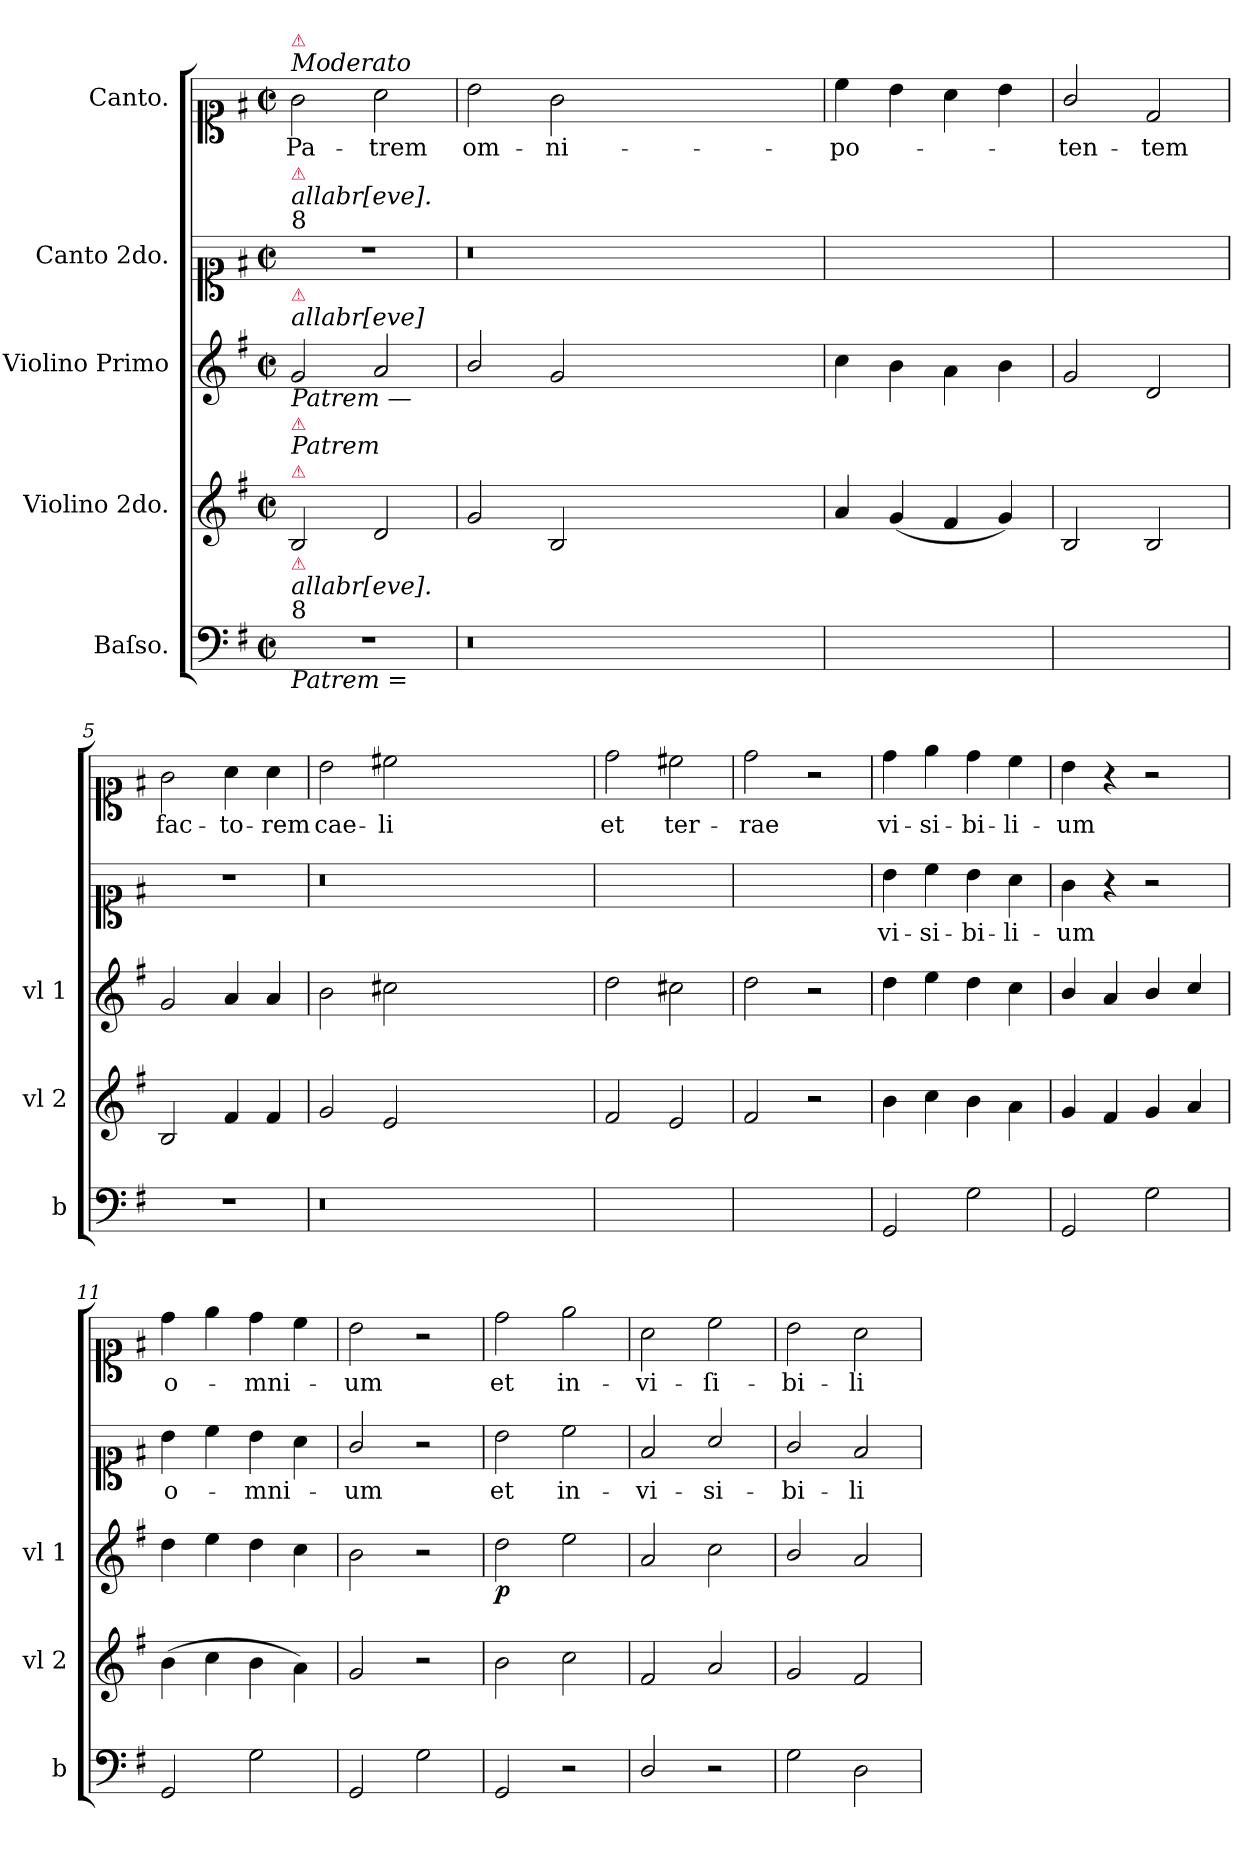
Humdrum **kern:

**kern	**kern	**kern	**dynam	**kern	**text	**kern	**text
*part5	*part4	*part3	*part3	*part2	*part2	*part1	*part1
*staff5	*staff4	*staff3	*staff3	*staff2	*staff2	*staff1	*staff1
*I"Baſso.	*I"Violino 2do.	*I"Violino Primo	*	*I"Canto 2do.	*	*I"Canto.	*
*I'b	*I'vl 2	*I'vl 1	*	*	*	*	*
*clefF4	*clefG2	*clefG2	*	*clefC1	*	*clefC1	*
*k[f#]	*k[f#]	*k[f#]	*	*k[f#]	*	*k[f#]	*
*G:	*G:	*G:	*	*G:	*	*G:	*
*M2/2	*M2/2	*M2/2	*	*M2/2	*	*M2/2	*
*met(c|)	*met(c|)	*met(c|)	*	*met(c|)	*	*met(c|)	*
=1	=1	=1	=1	=1	=1	=1	=1
!	!	!	!	!	!	!LO:TX:a:i:t=Moderato	!
!	!	!	!	!	!	!LO:TX:a:color=crimson:t=⚠	!
!	!	!	!	!LO:TX:a:t=8	!	!	!
!	!	!	!	!LO:TX:a:i:t=allabr[eve].	!	!	!
!	!	!	!	!LO:TX:a:color=crimson:t=⚠	!	!	!
!	!	!LO:TX:b:i:t=Patrem —	!	!	!	!	!
!	!	!LO:TX:a:i:t=allabr[eve]	!	!	!	!	!
!	!	!LO:TX:a:color=crimson:t=⚠	!	!	!	!	!
!	!LO:TX:a:color=crimson:t=⚠	!	!	!	!	!	!
!	!LO:TX:a:i:t=Patrem	!	!	!	!	!	!
!	!LO:TX:a:color=crimson:t=⚠	!	!	!	!	!	!
!LO:TX:a:t=8	!	!	!	!	!	!	!
!LO:TX:a:i:t=allabr[eve].	!	!	!	!	!	!	!
!LO:TX:b:i:t=Patrem =	!	!	!	!	!	!	!
!LO:TX:a:color=crimson:t=⚠	!	!	!	!	!	!	!
1r	2B/	2g/	.	1r	.	2g\	Pa-
.	2d/	2a/	.	.	.	2a\	-trem
=2	=2	=2	=2	=2	=2	=2	=2
0.r	2g/	2b/	.	0.r	.	2b\	om-
.	2B/	2g/	.	.	.	2g\	-ni-
.	0ryy	0ryy	.	.	.	0ryy	.
=3	=3	=3	=3	=3	=3	=3	=3
1ryy	4a/	4cc\	.	1ryy	.	4cc\	-po-
.	(<4g/	4b\	.	.	.	4b\	.
.	4f#/	4a\	.	.	.	4a\	.
.	4g/)	4b\	.	.	.	4b\	.
=4	=4	=4	=4	=4	=4	=4	=4
1ryy	2B/	2g/	.	1ryy	.	2g/	-ten-
.	2B/	2d/	.	.	.	2d/	-tem
=5	=5	=5	=5	=5	=5	=5	=5
1r	2B/	2g/	.	1r	.	2g\	fac-
.	4f#/	4a/	.	.	.	4a\	-to-
.	4f#/	4a/	.	.	.	4a\	-rem
=6	=6	=6	=6	=6	=6	=6	=6
0.r	2g/	2b\	.	0.r	.	2b\	cae-
.	2e/	2cc#X\	.	.	.	2cc#X\	-li
.	0ryy	0ryy	.	.	.	0ryy	.
=7	=7	=7	=7	=7	=7	=7	=7
1ryy	2f#/	2dd\	.	1ryy	.	2dd\	et
.	2e/	2cc#X\	.	.	.	2cc#X\	ter-
=8	=8	=8	=8	=8	=8	=8	=8
1ryy	2f#/	2dd\	.	1ryy	.	2dd\	-rae
.	2r	2r	.	.	.	2r	.
=9	=9	=9	=9	=9	=9	=9	=9
2GG/	4b\	4dd\	.	4b\	vi-	4dd\	vi-
.	4cc\	4ee\	.	4cc\	-si-	4ee\	-si-
2G\	4b\	4dd\	.	4b\	-bi-	4dd\	-bi-
.	4a\	4cc\	.	4a\	-li-	4cc\	-li-
=10	=10	=10	=10	=10	=10	=10	=10
2GG/	4g/	4b/	.	4g\	-um	4b\	-um
.	4f#/	4a/	.	4r	.	4r	.
2G\	4g/	4b/	.	2r	.	2r	.
.	4a/	4cc/	.	.	.	.	.
=11	=11	=11	=11	=11	=11	=11	=11
2GG/	(>4b\	4dd\	.	4b\	o-	4dd\	o-
.	4cc\	4ee\	.	4cc\	.	4ee\	.
2G\	4b\	4dd\	.	4b\	-mni-	4dd\	-mni-
.	4a\)	4cc\	.	4a\	.	4cc\	.
=12	=12	=12	=12	=12	=12	=12	=12
2GG/	2g/	2b\	.	2g/	-um	2b\	-um
2G\	2r	2r	.	2r	.	2r	.
=13	=13	=13	=13	=13	=13	=13	=13
!	!	!	!LO:DY:b	!	!	!	!
2GG/	2b\	2dd\	p	2b\	et	2dd\	et
2r	2cc\	2ee\	.	2cc\	in-	2ee\	in-
=14	=14	=14	=14	=14	=14	=14	=14
2D/	2f#/	2a/	.	2f#/	-vi-	2a\	-vi-
2r	2a/	2cc\	.	2a/	-si-	2cc\	-ſi-
=15	=15	=15	=15	=15	=15	=15	=15
2G\	2g/	2b/	.	2g/	-bi-	2b\	-bi-
2D\	2f#/	2a/	.	2f#/	-li-	2a\	-li-
=	=	=	=	=	=	=	=
*-	*-	*-	*-	*-	*-	*-	*-
